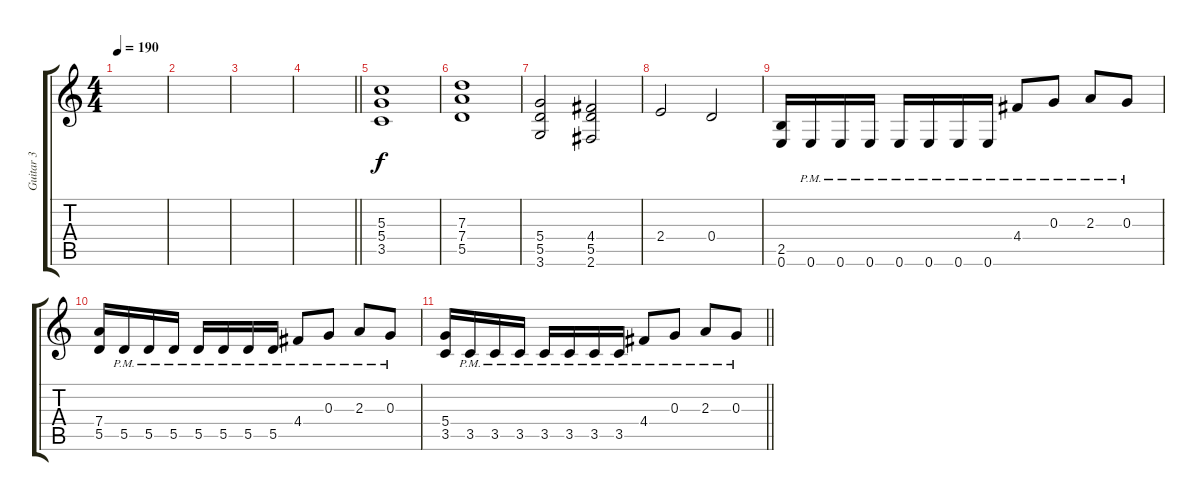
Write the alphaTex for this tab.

\track ("Guitar 3" "Guitar 3") {instrument distortionguitar}
\staff {score tabs}
\tuning (E4 B3 G3 D3 A2 E2) {hide}
\ts (4 4)
\tempo 190
\clef g2
\ks c
|
|
|
\barLineRight lightlight
|
(5.3 5.4 3.5).1 |
(7.3 7.4 5.5).1 |
(5.4 5.5 3.6).2 (4.4 5.5 2.6).2 |
2.4.2 0.4.2 |
(2.5 0.6).16 0.6{pm}.16 0.6{pm}.16 0.6{pm}.16 0.6{pm}.16 0.6{pm}.16 0.6{pm}.16 0.6{pm}.16 4.4{pm}.8 0.3{pm}.8 2.3{pm}.8 0.3{pm}.8 |
(7.4 5.5).16 5.5{pm}.16 5.5{pm}.16 5.5{pm}.16 5.5{pm}.16 5.5{pm}.16 5.5{pm}.16 5.5{pm}.16 4.4{pm}.8 0.3{pm}.8 2.3{pm}.8 0.3{pm}.8 |
\barLineRight lightlight
(5.4 3.5).16 3.5{pm}.16 3.5{pm}.16 3.5{pm}.16 3.5{pm}.16 3.5{pm}.16 3.5{pm}.16 3.5{pm}.16 4.4{pm}.8 0.3{pm}.8 2.3{pm}.8 0.3{pm}.8
